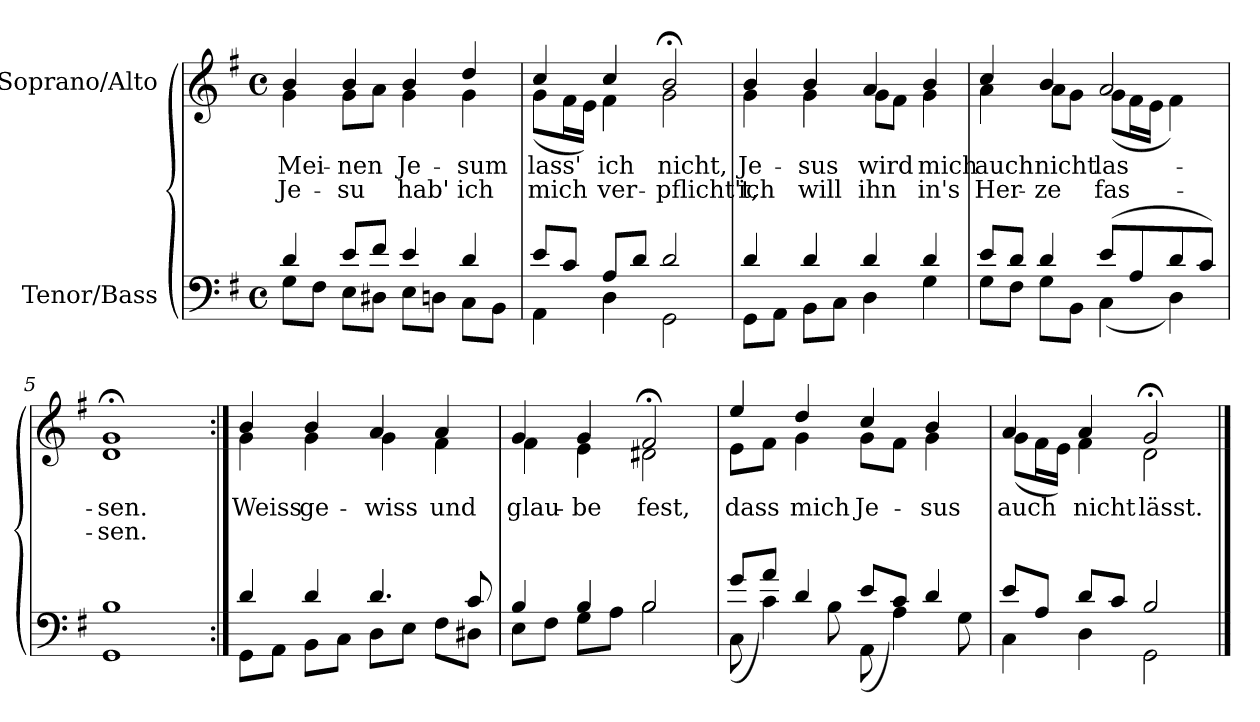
**kern	**kern	**text	**text
*part2	*part1	*part1	*part1
*staff2	*staff1	*staff1	*staff1
*I"Tenor/Bass	*I"Soprano/Alto	*	*
*clefF4	*clefG2	*	*
*k[f#]	*k[f#]	*	*
*M4/4	*M4/4	*	*
*met(c)	*met(c)	*	*
=1	=1	=1	=1
*^	*	*	*
!	!	!	!LO:LY:b	!LO:LY:b
*	*	*^	*	*
4d/	8G\L	4b/	4g\	Mei-	Je-
.	8F#\J	.	.	.	.
!	!	!	!	!LO:LY:b	!LO:LY:b
8e/L	8E\L	4b/	8g\L	-nen	-su
8f#/J	8D#X\J	.	8a\J	.	.
!	!	!	!	!LO:LY:b	!LO:LY:b
4e/	8E\L	4b/	4g\	Je-	hab'
.	8Dn\J	.	.	.	.
!	!	!	!	!LO:LY:b	!LO:LY:b
4d/	8C\L	4dd/	4g\	-sum	ich
.	8BB\J	.	.	.	.
=2	=2	=2	=2	=2	=2
!	!	!	!	!LO:LY:b	!LO:LY:b
8e/L	4AA\	4cc/	(8g\L	lass'	mich
8c/J	.	.	16f#\L	.	.
.	.	.	16e\JJ)	.	.
!	!	!	!	!LO:LY:b	!LO:LY:b
8A/L	4D\	4cc/	4f#\	ich	ver-
8d/J	.	.	.	.	.
!	!	!	!	!LO:LY:b	!LO:LY:b
2d/	2GG\	2b;</	2g\	nicht,	-pflicht't,
=3	=3	=3	=3	=3	=3
!	!	!	!	!LO:LY:b	!LO:LY:b
4d/	8GG\L	4b/	4g\	Je-	ich
.	8AA\J	.	.	.	.
!	!	!	!	!LO:LY:b	!LO:LY:b
4d/	8BB\L	4b/	4g\	-sus	will
.	8C\J	.	.	.	.
!	!	!	!	!LO:LY:b	!LO:LY:b
4d/	4D\	4a/	8g\L	wird	ihn
.	.	.	8f#\J	.	.
!	!	!	!	!LO:LY:b	!LO:LY:b
4d/	4G\	4b/	4g\	mich	in's
=4	=4	=4	=4	=4	=4
!	!	!	!	!LO:LY:b	!LO:LY:b
8e/L	8G\L	4cc/	4a\	auch	Her-
8d/J	8F#\J	.	.	.	.
!	!	!	!	!LO:LY:b	!LO:LY:b
4d/	8G\L	4b/	8a\L	nicht	-ze
.	8BB\J	.	8g\J	.	.
!	!	!	!	!LO:LY:b	!LO:LY:b
(8e/L	(4C\	2a/	(8g\L	las-	fas-
8A/	.	.	16f#\L	.	.
.	.	.	16e\JJ	.	.
8d/	4D\)	.	4f#\)	.	.
8c/J)	.	.	.	.	.
=5	=5	=5	=5	=5	=5
!	!	!	!	!LO:LY:b	!LO:LY:b
1B	1GG	1g;<	1d	-sen.	-sen.
!!LO:LB:g=z	!!
=6:|!	=6:|!	=6:|!	=6:|!	=6:|!	=6:|!
!	!	!	!	!LO:LY:b	!
4d/	8GG\L	4b/	4g\	Weiss	.
.	8AA\J	.	.	.	.
!	!	!	!	!LO:LY:b	!
4d/	8BB\L	4b/	4g\	ge-	.
.	8C\J	.	.	.	.
!	!	!	!	!LO:LY:b	!
4.d/	8D\L	4a/	4g\	-wiss	.
.	8E\J	.	.	.	.
!	!	!	!	!LO:LY:b	!
.	8F#\L	4a/	4f#\	und	.
8c/	8D#X\J	.	.	.	.
=7	=7	=7	=7	=7	=7
!	!	!	!	!LO:LY:b	!
4B/	8E\L	4g/	4f#\	glau-	.
.	8F#\J	.	.	.	.
!	!	!	!	!LO:LY:b	!
4B/	8G\L	4g/	4e\	-be	.
.	8A\J	.	.	.	.
!	!	!	!	!LO:LY:b	!
2B/	2B\	2f#;</	2d#X\	fest,	.
=8	=8	=8	=8	=8	=8
!	!	!	!	!LO:LY:b	!
8g/L	(8C\	4ee/	8e\L	dass	.
8a/J	4c\)	.	8f#\J	.	.
!	!	!	!	!LO:LY:b	!
4d/	.	4dd/	4g\	mich	.
.	8B\	.	.	.	.
!	!	!	!	!LO:LY:b	!
8e/L	(8AA\	4cc/	8g\L	Je-	.
8c/J	4A\)	.	8f#\J	.	.
!	!	!	!	!LO:LY:b	!
4d/	.	4b/	4g\	-sus	.
.	8G\	.	.	.	.
=9	=9	=9	=9	=9	=9
!	!	!	!	!LO:LY:b	!
8e/L	4C\	4a/	(8g\L	auch	.
8A/J	.	.	16f#\L	.	.
.	.	.	16e\JJ)	.	.
!	!	!	!	!LO:LY:b	!
8d/L	4D\	4a/	4f#\	nicht	.
8c/J	.	.	.	.	.
!	!	!	!	!LO:LY:b	!
2B/	2GG\	2g;</	2d\	lässt.	.
*v	*v	*	*	*	*
*	*v	*v	*	*
==	==	==	==
*-	*-	*-	*-
